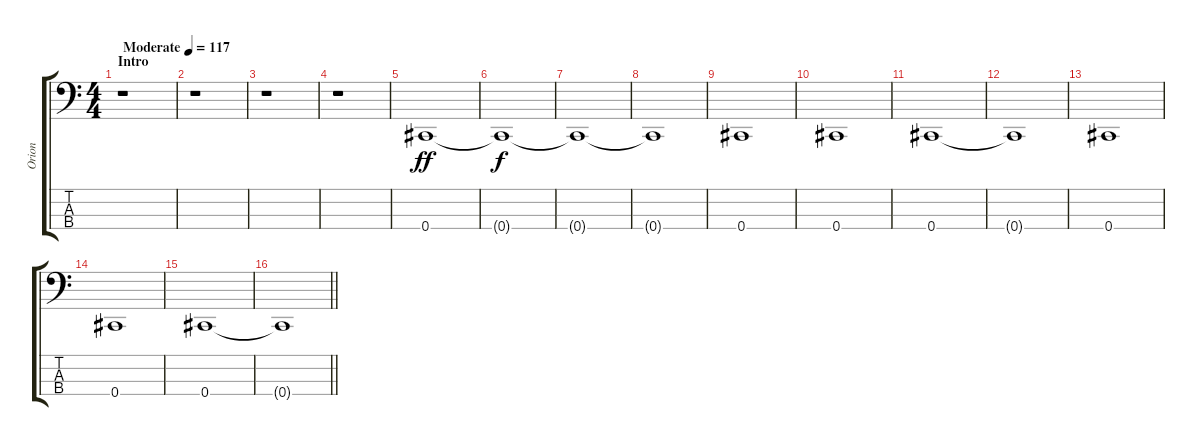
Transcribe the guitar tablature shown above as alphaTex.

\track ("Orion" "Orion") {instrument electricbassfinger}
\staff {score tabs}
\tuning (E2 B1 Gb1 Db1) {hide}
\ts (4 4)
\section ("" "Intro")
\tempo (117 "Moderate")
\clef f4
\ks c
r.1{dy ff instrument electricbassfinger} |
r.1 |
r.1 |
r.1 |
0.4.1{instrument slapbass1} |
0.4{t}.1{dy f} |
0.4{t}.1 |
0.4{t}.1 |
0.4.1 |
0.4.1 |
0.4.1 |
0.4{t}.1 |
0.4.1 |
0.4.1 |
0.4.1 |
\barLineRight lightlight
0.4{t}.1
